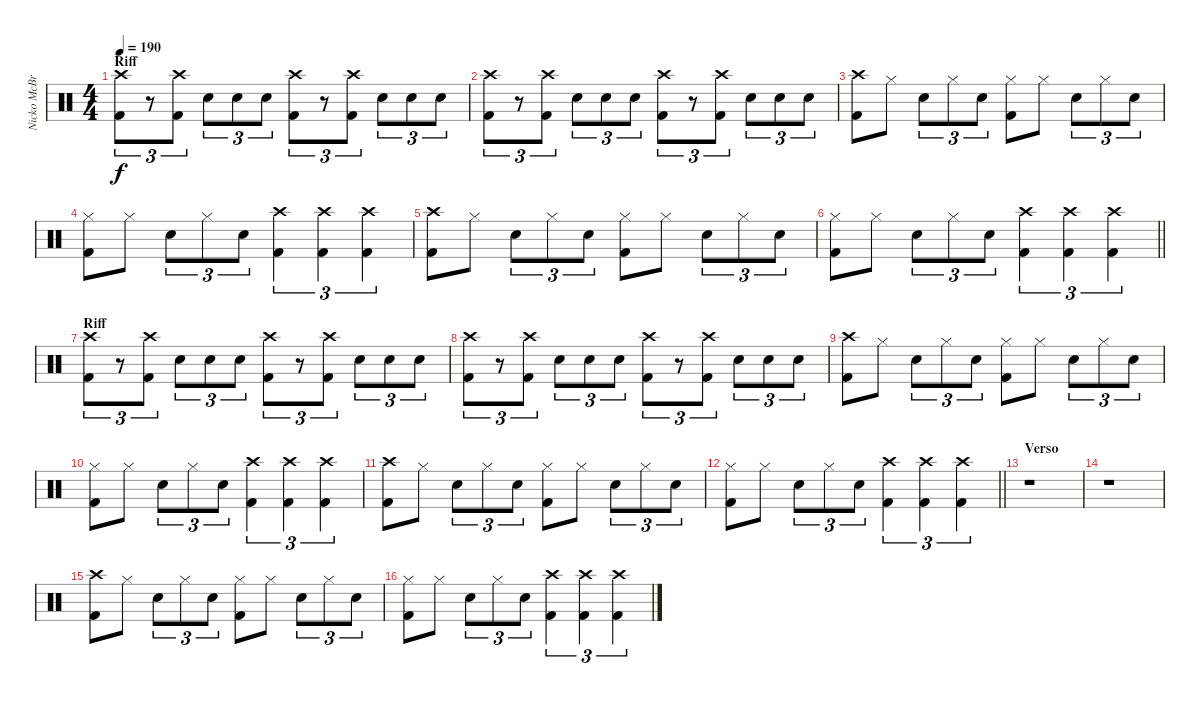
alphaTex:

\track ("Nicko McBrain" "Nicko McBr") {instrument percussion}
\staff {score}
\articulation defaults
\ts (4 4)
\section ("" "Riff")
\tempo 190
\clef neutral
\ks c
("Crash high (hit)" "Kick (hit) 2").8{tu (3 2) dy f} r.8{tu (3 2)} ("Crash high (hit)" "Kick (hit) 2").8{tu (3 2)} "Snare (hit) 2".8{tu (3 2)} "Snare (hit) 2".8{tu (3 2)} "Snare (hit) 2".8{tu (3 2)} ("Crash high (hit)" "Kick (hit) 2").8{tu (3 2)} r.8{tu (3 2)} ("Crash high (hit)" "Kick (hit) 2").8{tu (3 2)} "Snare (hit) 2".8{tu (3 2)} "Snare (hit) 2".8{tu (3 2)} "Snare (hit) 2".8{tu (3 2)} |
("Crash high (hit)" "Kick (hit) 2").8{tu (3 2)} r.8{tu (3 2)} ("Crash high (hit)" "Kick (hit) 2").8{tu (3 2)} "Snare (hit) 2".8{tu (3 2)} "Snare (hit) 2".8{tu (3 2)} "Snare (hit) 2".8{tu (3 2)} ("Crash high (hit)" "Kick (hit) 2").8{tu (3 2)} r.8{tu (3 2)} ("Crash high (hit)" "Kick (hit) 2").8{tu (3 2)} "Snare (hit) 2".8{tu (3 2)} "Snare (hit) 2".8{tu (3 2)} "Snare (hit) 2".8{tu (3 2)} |
("Crash high (hit)" "Kick (hit) 2").8 "Hi-Hat (closed)".8 "Snare (hit) 2".8{tu (3 2)} "Hi-Hat (closed)".8{tu (3 2)} "Snare (hit) 2".8{tu (3 2)} ("Hi-Hat (closed)" "Kick (hit) 2").8 "Hi-Hat (closed)".8 "Snare (hit) 2".8{tu (3 2)} "Hi-Hat (closed)".8{tu (3 2)} "Snare (hit) 2".8{tu (3 2)} |
("Hi-Hat (closed)" "Kick (hit) 2").8 "Hi-Hat (closed)".8 "Snare (hit) 2".8{tu (3 2)} "Hi-Hat (closed)".8{tu (3 2)} "Snare (hit) 2".8{tu (3 2)} ("Crash high (hit)" "Kick (hit) 2").4{tu (3 2)} ("Crash high (hit)" "Kick (hit) 2").4{tu (3 2)} ("Crash high (hit)" "Kick (hit) 2").4{tu (3 2)} |
("Crash high (hit)" "Kick (hit) 2").8 "Hi-Hat (closed)".8 "Snare (hit) 2".8{tu (3 2)} "Hi-Hat (closed)".8{tu (3 2)} "Snare (hit) 2".8{tu (3 2)} ("Hi-Hat (closed)" "Kick (hit) 2").8 "Hi-Hat (closed)".8 "Snare (hit) 2".8{tu (3 2)} "Hi-Hat (closed)".8{tu (3 2)} "Snare (hit) 2".8{tu (3 2)} |
\barLineRight lightlight
("Hi-Hat (closed)" "Kick (hit) 2").8 "Hi-Hat (closed)".8 "Snare (hit) 2".8{tu (3 2)} "Hi-Hat (closed)".8{tu (3 2)} "Snare (hit) 2".8{tu (3 2)} ("Crash high (hit)" "Kick (hit) 2").4{tu (3 2)} ("Crash high (hit)" "Kick (hit) 2").4{tu (3 2)} ("Crash high (hit)" "Kick (hit) 2").4{tu (3 2)} |
\section ("" "Riff")
("Crash high (hit)" "Kick (hit) 2").8{tu (3 2)} r.8{tu (3 2)} ("Crash high (hit)" "Kick (hit) 2").8{tu (3 2)} "Snare (hit) 2".8{tu (3 2)} "Snare (hit) 2".8{tu (3 2)} "Snare (hit) 2".8{tu (3 2)} ("Crash high (hit)" "Kick (hit) 2").8{tu (3 2)} r.8{tu (3 2)} ("Crash high (hit)" "Kick (hit) 2").8{tu (3 2)} "Snare (hit) 2".8{tu (3 2)} "Snare (hit) 2".8{tu (3 2)} "Snare (hit) 2".8{tu (3 2)} |
("Crash high (hit)" "Kick (hit) 2").8{tu (3 2)} r.8{tu (3 2)} ("Crash high (hit)" "Kick (hit) 2").8{tu (3 2)} "Snare (hit) 2".8{tu (3 2)} "Snare (hit) 2".8{tu (3 2)} "Snare (hit) 2".8{tu (3 2)} ("Crash high (hit)" "Kick (hit) 2").8{tu (3 2)} r.8{tu (3 2)} ("Crash high (hit)" "Kick (hit) 2").8{tu (3 2)} "Snare (hit) 2".8{tu (3 2)} "Snare (hit) 2".8{tu (3 2)} "Snare (hit) 2".8{tu (3 2)} |
("Crash high (hit)" "Kick (hit) 2").8 "Hi-Hat (closed)".8 "Snare (hit) 2".8{tu (3 2)} "Hi-Hat (closed)".8{tu (3 2)} "Snare (hit) 2".8{tu (3 2)} ("Hi-Hat (closed)" "Kick (hit) 2").8 "Hi-Hat (closed)".8 "Snare (hit) 2".8{tu (3 2)} "Hi-Hat (closed)".8{tu (3 2)} "Snare (hit) 2".8{tu (3 2)} |
("Hi-Hat (closed)" "Kick (hit) 2").8 "Hi-Hat (closed)".8 "Snare (hit) 2".8{tu (3 2)} "Hi-Hat (closed)".8{tu (3 2)} "Snare (hit) 2".8{tu (3 2)} ("Crash high (hit)" "Kick (hit) 2").4{tu (3 2)} ("Crash high (hit)" "Kick (hit) 2").4{tu (3 2)} ("Crash high (hit)" "Kick (hit) 2").4{tu (3 2)} |
("Crash high (hit)" "Kick (hit) 2").8 "Hi-Hat (closed)".8 "Snare (hit) 2".8{tu (3 2)} "Hi-Hat (closed)".8{tu (3 2)} "Snare (hit) 2".8{tu (3 2)} ("Hi-Hat (closed)" "Kick (hit) 2").8 "Hi-Hat (closed)".8 "Snare (hit) 2".8{tu (3 2)} "Hi-Hat (closed)".8{tu (3 2)} "Snare (hit) 2".8{tu (3 2)} |
\barLineRight lightlight
("Hi-Hat (closed)" "Kick (hit) 2").8 "Hi-Hat (closed)".8 "Snare (hit) 2".8{tu (3 2)} "Hi-Hat (closed)".8{tu (3 2)} "Snare (hit) 2".8{tu (3 2)} ("Crash high (hit)" "Kick (hit) 2").4{tu (3 2)} ("Crash high (hit)" "Kick (hit) 2").4{tu (3 2)} ("Crash high (hit)" "Kick (hit) 2").4{tu (3 2)} |
\section ("" "Verso")
r.1 |
r.1 |
("Crash high (hit)" "Kick (hit) 2").8 "Hi-Hat (closed)".8 "Snare (hit) 2".8{tu (3 2)} "Hi-Hat (closed)".8{tu (3 2)} "Snare (hit) 2".8{tu (3 2)} ("Hi-Hat (closed)" "Kick (hit) 2").8 "Hi-Hat (closed)".8 "Snare (hit) 2".8{tu (3 2)} "Hi-Hat (closed)".8{tu (3 2)} "Snare (hit) 2".8{tu (3 2)} |
("Hi-Hat (closed)" "Kick (hit) 2").8 "Hi-Hat (closed)".8 "Snare (hit) 2".8{tu (3 2)} "Hi-Hat (closed)".8{tu (3 2)} "Snare (hit) 2".8{tu (3 2)} ("Crash high (hit)" "Kick (hit) 2").4{tu (3 2)} ("Crash high (hit)" "Kick (hit) 2").4{tu (3 2)} ("Crash high (hit)" "Kick (hit) 2").4{tu (3 2)}
